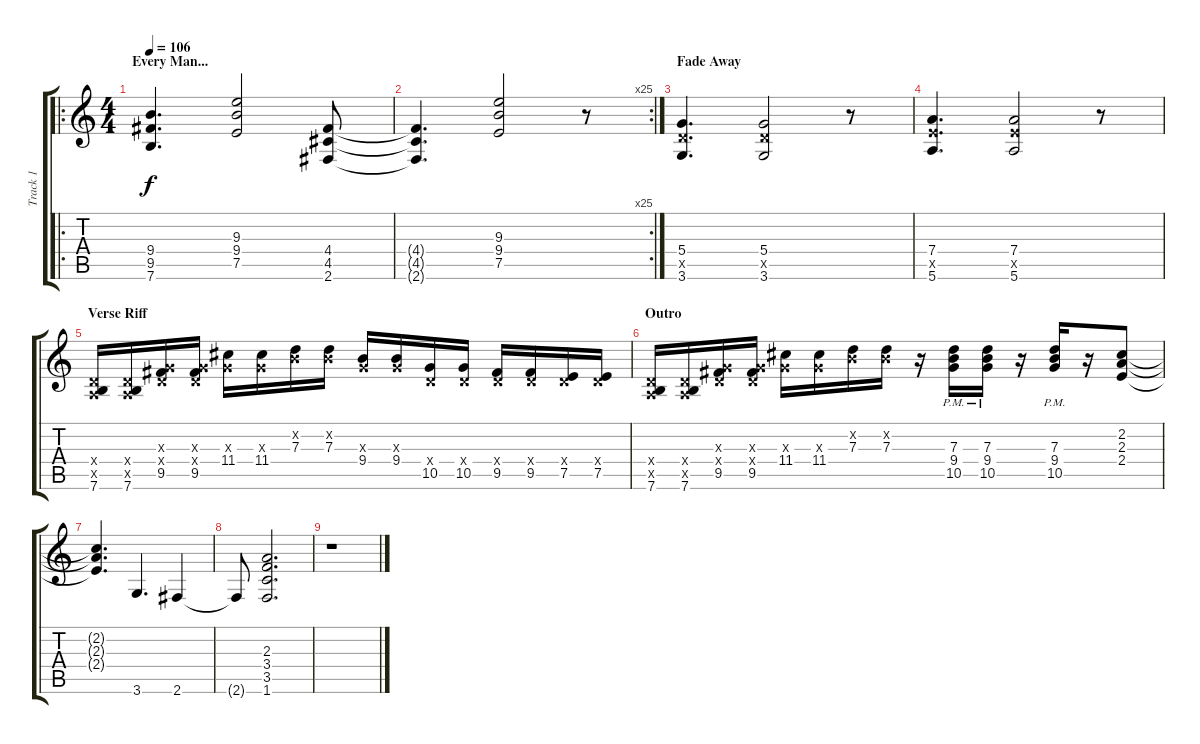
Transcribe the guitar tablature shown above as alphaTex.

\track ("Track 1" "Track 1") {instrument acousticguitarsteel}
\staff {score tabs}
\tuning (E4 B3 G3 D3 A2 E2) {hide}
\ro
\ts (4 4)
\section ("" "Every Man...")
\tempo 106
\clef g2
\ks c
(9.4 9.5 7.6).4{d dy f} (9.3 9.4 7.5).2 (4.4 4.5 2.6).8 |
\rc 25
(4.4{t} 4.5{t} 2.6{t}).4{d} (9.3 9.4 7.5).2 r.8 |
\section ("" "Fade Away")
(5.4 5.5{x} 3.6).4{d} (5.4 5.5{x} 3.6).2 r.8 |
(7.4 7.5{x} 5.6).4{d} (7.4 7.5{x} 5.6).2 r.8 |
\section ("" "Verse Riff")
(0.4{x} 0.5{x} 7.6).16 (0.4{x} 0.5{x} 7.6).16 (0.3{x} 0.4{x} 9.5).16 (0.3{x} 0.4{x} 9.5).16 (0.3{x} 11.4).16 (0.3{x} 11.4).16 (0.2{x} 7.3).16 (0.2{x} 7.3).16 (0.3{x} 9.4).16 (0.3{x} 9.4).16 (0.4{x} 10.5).16 (0.4{x} 10.5).16 (0.4{x} 9.5).16 (0.4{x} 9.5).16 (0.4{x} 7.5).16 (0.4{x} 7.5).16 |
\section ("" "Outro")
(0.4{x} 0.5{x} 7.6).16 (0.4{x} 0.5{x} 7.6).16 (0.3{x} 0.4{x} 9.5).16 (0.3{x} 0.4{x} 9.5).16 (0.3{x} 11.4).16 (0.3{x} 11.4).16 (0.2{x} 7.3).16 (0.2{x} 7.3).16 r.16 (7.3{pm} 9.4{pm} 10.5{pm}).16 (7.3{pm} 9.4{pm} 10.5{pm}).16 r.16 (7.3{pm} 9.4{pm} 10.5{pm}).16 r.16 (2.2 2.3 2.4).8 |
(2.2{t} 2.3{t} 2.4{t}).4{d} 3.6.4{d} 2.6.4 |
2.6{t}.8 (2.3 3.4 3.5 1.6).2{d} |
r.1
